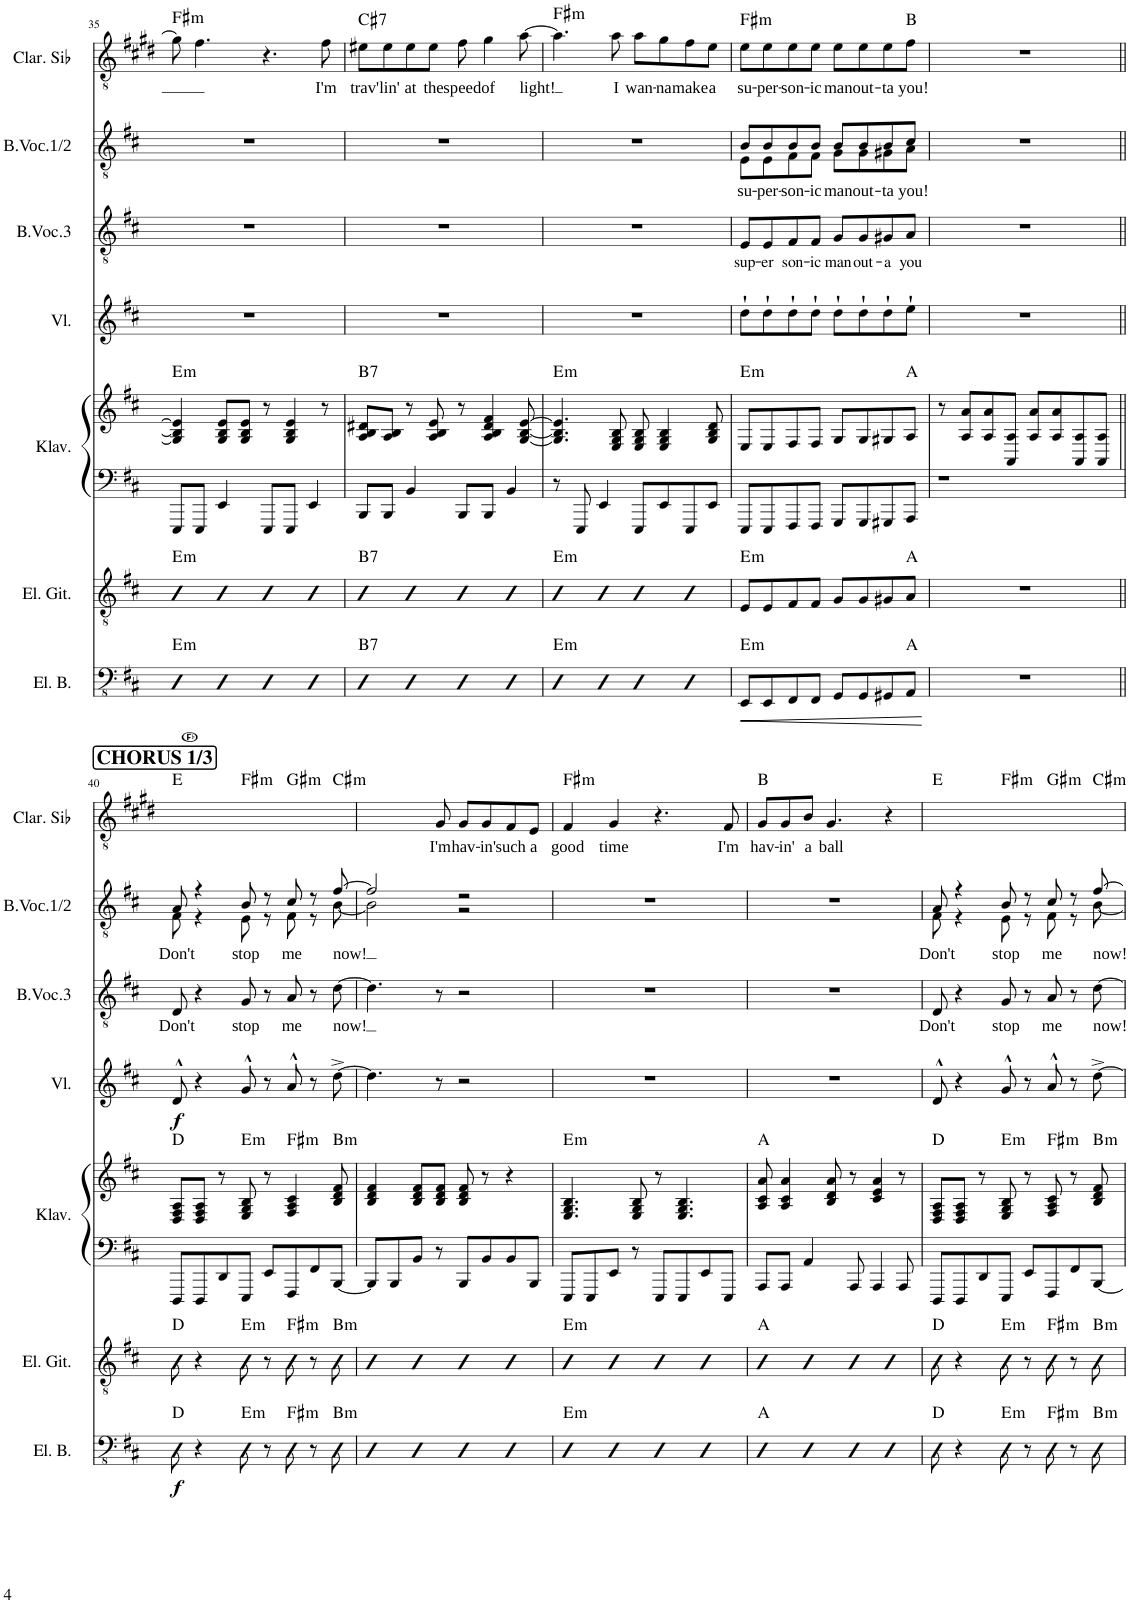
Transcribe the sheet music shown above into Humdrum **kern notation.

**kern	**dynam	**harte	**kern	**harte	**kern	**kern	**harte	**kern	**dynam	**kern	**text	**kern	**text	**kern	**text	**harte
*part7	*part7	*part7	*part6	*part6	*part5	*part5	*part5	*part4	*part4	*part3	*part3	*part2	*part2	*part1	*part1	*part1
*staff8	*staff8	*	*staff7	*	*staff6	*staff5	*	*staff4	*staff4	*staff3	*staff3	*staff2	*staff2	*staff1	*staff1	*
*I"Elektrischer Bass	*	*	*I"Elektrische Gitarre	*	*I"Klavier	*	*	*I"Violine	*	*I"Backing Vocals 3	*	*I"Backing Vocals 1/2	*	*I"Clarinette en Sib	*	*
*I'El. B.	*	*	*I'El. Git.	*	*I'Klav.	*	*	*I'Vl.	*	*I'B.Voc.3	*	*I'B.Voc.1/2	*	*I'Clar. Sib	*	*
!!LO:PB:g=z
*clefFv4	*	*	*clefGv2	*	*clefF4	*clefG2	*	*clefG2	*	*clefGv2	*	*clefGv2	*	*clefGv2	*	*
*	*	*	*	*	*	*	*	*	*	*	*	*	*	*Trd1c2	*	*
*k[f#c#]	*	*	*k[f#c#]	*	*k[f#c#]	*k[f#c#]	*	*k[f#c#]	*	*k[f#c#]	*	*k[f#c#]	*	*k[f#c#g#d#]	*	*
*M4/4	*	*	*M4/4	*	*M4/4	*M4/4	*	*M4/4	*	*M4/4	*	*M4/4	*	*M4/4	*	*
=35	=35	=35	=35	=35	=35	=35	=35	=35	=35	=35	=35	=35	=35	=35	=35	=35
!	!	!LO:H:kt=m	!	!LO:H:kt=m	!	!	!LO:H:kt=m	!	!	!	!	!	!	!	!	!LO:H:kt=m
4BBB	.	E:min	4BBB	E:min	8EEE/L	4G/] 4B/] 4e/]	E:min	1r	.	1r	.	1r	.	8g#\]	.	F#:min
.	.	.	.	.	8EEE/J	.	.	.	.	.	.	.	.	4.f#\	.	.
4BBB	.	.	4BBB	.	4EE/	8G/ 8B/ 8e/L	.	.	.	.	.	.	.	.	.	.
.	.	.	.	.	.	8G/ 8B/ 8e/J	.	.	.	.	.	.	.	.	.	.
4BBB	.	.	4BBB	.	8EEE/L	8r	.	.	.	.	.	.	.	4.r	.	.
.	.	.	.	.	8EEE/J	4G/ 4B/ 4e/	.	.	.	.	.	.	.	.	.	.
4BBB	.	.	4BBB	.	4EE/	.	.	.	.	.	.	.	.	.	.	.
!	!	!	!	!	!	!	!	!	!	!	!	!	!	!	!LO:LY:b	!
.	.	.	.	.	.	8r	.	.	.	.	.	.	.	8f#\	I'm	.
=36	=36	=36	=36	=36	=36	=36	=36	=36	=36	=36	=36	=36	=36	=36	=36	=36
!	!	!LO:H:kt=7	!	!LO:H:kt=7	!	!	!LO:H:kt=7	!	!	!	!	!	!	!	!LO:LY:b	!LO:H:kt=7
4BBB	.	B:7	4BBB	B:7	8BBB/L	8A/ 8B/ 8d#X/L	B:7	1r	.	1r	.	1r	.	8e#X\L	trav'	C#:7
!	!	!	!	!	!	!	!	!	!	!	!	!	!	!	!LO:LY:b	!
.	.	.	.	.	8BBB/J	8A/ 8B/J	.	.	.	.	.	.	.	8e#\	lin'	.
!	!	!	!	!	!	!	!	!	!	!	!	!	!	!	!LO:LY:b	!
4BBB	.	.	4BBB	.	4BB/	8r	.	.	.	.	.	.	.	8e#\	at	.
!	!	!	!	!	!	!	!	!	!	!	!	!	!	!	!LO:LY:b	!
.	.	.	.	.	.	8A/ 8B/ 8e/	.	.	.	.	.	.	.	8e#\J	the	.
!	!	!	!	!	!	!	!	!	!	!	!	!	!	!	!LO:LY:b	!
4BBB	.	.	4BBB	.	8BBB/L	8r	.	.	.	.	.	.	.	8f#\	speed	.
!	!	!	!	!	!	!	!	!	!	!	!	!	!	!	!LO:LY:b	!
.	.	.	.	.	8BBB/J	4A/ 4B/ 4d#/ 4f#/	.	.	.	.	.	.	.	4g#\	of	.
4BBB	.	.	4BBB	.	4BB/	.	.	.	.	.	.	.	.	.	.	.
!	!	!	!	!	!	!	!	!	!	!	!	!	!	!	!LO:LY:b	!
.	.	.	.	.	.	[8G/ [8B/ [8e/	.	.	.	.	.	.	.	[8a\	light!	.
=37	=37	=37	=37	=37	=37	=37	=37	=37	=37	=37	=37	=37	=37	=37	=37	=37
!	!	!LO:H:kt=m	!	!LO:H:kt=m	!	!	!LO:H:kt=m	!	!	!	!	!	!	!	!	!LO:H:kt=m
4BBB	.	E:min	4BBB	E:min	8r	4.G/] 4.B/] 4.e/]	E:min	1r	.	1r	.	1r	.	4.a\]	.	F#:min
.	.	.	.	.	8EEE/	.	.	.	.	.	.	.	.	.	.	.
4BBB	.	.	4BBB	.	4EE/	.	.	.	.	.	.	.	.	.	.	.
!	!	!	!	!	!	!	!	!	!	!	!	!	!	!	!LO:LY:b	!
.	.	.	.	.	.	8E/ 8G/ 8B/	.	.	.	.	.	.	.	8a\	I	.
!	!	!	!	!	!	!	!	!	!	!	!	!	!	!	!LO:LY:b	!
4BBB	.	.	4BBB	.	8EEE/L	8E/ 8G/ 8B/	.	.	.	.	.	.	.	8a\L	wan-	.
!	!	!	!	!	!	!	!	!	!	!	!	!	!	!	!LO:LY:b	!
.	.	.	.	.	8EE/	4E/ 4G/ 4B/	.	.	.	.	.	.	.	8g#\	-na	.
!	!	!	!	!	!	!	!	!	!	!	!	!	!	!	!LO:LY:b	!
4BBB	.	.	4BBB	.	8EEE/	.	.	.	.	.	.	.	.	8f#\	make	.
!	!	!	!	!	!	!	!	!	!	!	!	!	!	!	!LO:LY:b	!
.	.	.	.	.	8EE/J	8G/ 8B/ 8d/	.	.	.	.	.	.	.	8e\J	a	.
=38	=38	=38	=38	=38	=38	=38	=38	=38	=38	=38	=38	=38	=38	=38	=38	=38
!	!LO:HP:b	!LO:H:kt=m	!	!LO:H:kt=m	!	!	!LO:H:kt=m	!	!	!	!LO:LY:b	!	!LO:LY:b	!	!LO:LY:b	!LO:H:kt=m
*	*	*	*	*	*	*	*	*	*	*	*	*^	*	*	*	*
8EEE/L	<	E:min	8E/L	E:min	8EEE/L	8E/L	E:min	8dd`\L	.	8E/L	sup-	8B/L	8E\L	su-	8e\L	su-	F#:min
!	!	!	!	!	!	!	!	!	!	!	!LO:LY:b	!	!	!LO:LY:b	!	!LO:LY:b	!
8EEE/	.	.	8E/	.	8EEE/	8E/	.	8dd`\	.	8E/	-er	8B/	8E\	-per-	8e\	-per-	.
!	!	!	!	!	!	!	!	!	!	!	!LO:LY:b	!	!	!LO:LY:b	!	!LO:LY:b	!
8FFF#/	.	.	8F#/	.	8FFF#/	8F#/	.	8dd`\	.	8F#/	son-	8B/	8F#\	-son-	8e\	-son-	.
!	!	!	!	!	!	!	!	!	!	!	!LO:LY:b	!	!	!LO:LY:b	!	!LO:LY:b	!
8FFF#/J	.	.	8F#/J	.	8FFF#/J	8F#/J	.	8dd`\J	.	8F#/J	-ic	8B/J	8F#\J	-ic	8e\J	-ic	.
!	!	!	!	!	!	!	!	!	!	!	!LO:LY:b	!	!	!LO:LY:b	!	!LO:LY:b	!
8GGG/L	.	.	8G/L	.	8GGG/L	8G/L	.	8dd`\L	.	8G/L	man	8B/L	8G\L	man	8e\L	man	.
!	!	!	!	!	!	!	!	!	!	!	!LO:LY:b	!	!	!LO:LY:b	!	!LO:LY:b	!
8GGG/	.	.	8G/	.	8GGG/	8G/	.	8dd`\	.	8G/	out-	8B/	8G\	out-	8e\	out-	.
!	!	!	!	!	!	!	!	!	!	!	!LO:LY:b	!	!	!LO:LY:b	!	!LO:LY:b	!
8GGG#X/	.	.	8G#X/	.	8GGG#X/	8G#X/	.	8dd`\	.	8G#X/	-a	8B/	8G#X\	-ta	8e\	-ta	.
!	!	!	!	!	!	!	!	!	!	!	!LO:LY:b	!	!	!LO:LY:b	!	!LO:LY:b	!
8AAA/J	.	A:maj	8A/J	A:maj	8AAA/J	8A/J	A:maj	8ee`\J	.	8A/J	you	8c#/J	8A\J	you!	8f#\J	you!	B:maj
*	*	*	*	*	*	*	*	*	*	*	*	*v	*v	*	*	*	*
.	[	.	.	.	.	.	.	.	.	.	.	.	.	.	.	.
=39	=39	=39	=39	=39	=39	=39	=39	=39	=39	=39	=39	=39	=39	=39	=39	=39
1r	.	.	1r	.	1r	8r	.	1r	.	1r	.	1r	.	1r	.	.
.	.	.	.	.	.	8A/ 8a/L	.	.	.	.	.	.	.	.	.	.
.	.	.	.	.	.	8A/ 8a/	.	.	.	.	.	.	.	.	.	.
.	.	.	.	.	.	8AA/ 8A/J	.	.	.	.	.	.	.	.	.	.
.	.	.	.	.	.	8A/ 8a/L	.	.	.	.	.	.	.	.	.	.
.	.	.	.	.	.	8A/ 8a/	.	.	.	.	.	.	.	.	.	.
.	.	.	.	.	.	8AA/ 8A/	.	.	.	.	.	.	.	.	.	.
.	.	.	.	.	.	8AA/ 8A/J	.	.	.	.	.	.	.	.	.	.
!!LO:LB:g=z
!!LO:REH:place=s1:a:B:cj:fs=14:t=CHORUS 1/3
=40||	=40||	=40||	=40||	=40||	=40||	=40||	=40||	=40||	=40||	=40||	=40||	=40||	=40||	=40||	=40||	=40||
!	!LO:DY:b	!	!	!	!	!	!	!	!LO:DY:b	!	!LO:LY:b	!	!LO:LY:b	!	!LO:LY:b	!
*	*	*	*	*	*	*	*	*	*	*	*	*^	*	*	*	*
8D\	f	D:maj	8D\	D:maj	8DDD/L	8D/ 8F#/ 8A/L	D:maj	8d^^/	f	8D/	Don't	8A/	8F#\	Don't	8E	Don't	E:maj
4r	.	.	4r	.	8DDD/	8D/ 8F#/ 8A/J	.	4r	.	4r	.	4r	4r	.	4ryy	.	.
.	.	.	.	.	8DD/	8r	.	.	.	.	.	.	.	.	.	.	.
!	!	!LO:H:kt=m	!	!LO:H:kt=m	!	!	!LO:H:kt=m	!	!	!	!LO:LY:b	!	!	!LO:LY:b	!	!LO:LY:b	!LO:H:kt=m
8G\	.	E:min	8G\	E:min	8EEE/J	8E/ 8G/ 8B/	E:min	8g^^/	.	8G/	stop	8B/	8E\	stop	8A	stop	F#:min
8r	.	.	8r	.	8EE/L	8r	.	8r	.	8r	.	8r	8r	.	8ryy	.	.
!	!	!LO:H:kt=m	!	!LO:H:kt=m	!	!	!LO:H:kt=m	!	!	!	!LO:LY:b	!	!	!LO:LY:b	!	!LO:LY:b	!LO:H:kt=m
8A\	.	F#:min	8A\	F#:min	8FFF#/	4F#/ 4A/ 4c#/	F#:min	8a^^/	.	8A/	me	8c#/	8F#\	me	8B	me	G#:min
8r	.	.	8r	.	8FF#/	.	.	8r	.	8r	.	8r	8r	.	8ryy	.	.
!	!	!LO:H:kt=m	!	!LO:H:kt=m	!	!	!LO:H:kt=m	!	!	!	!LO:LY:b	!	!	!LO:LY:b	!	!LO:LY:b	!LO:H:kt=m
8d\	.	B:min	8d\	B:min	[8BBB/J	8B/ 8d/ 8f#/	B:min	[8dd^\	.	[8d\	now!	[8f#/	[8B\	now!	[8e	now!	C#:min
=41	=41	=41	=41	=41	=41	=41	=41	=41	=41	=41	=41	=41	=41	=41	=41	=41	=41
4BBB	.	.	4BBB	.	8BBB/L]	4B/ 4d/ 4f#/	.	4.dd\]	.	4.d\]	.	2f#/]	2B\]	.	4.e]	.	.
.	.	.	.	.	8BBB/	.	.	.	.	.	.	.	.	.	.	.	.
4BBB	.	.	4BBB	.	8BB/J	8B/ 8d/ 8f#/L	.	.	.	.	.	.	.	.	.	.	.
!	!	!	!	!	!	!	!	!	!	!	!	!	!	!	!	!LO:LY:b	!
.	.	.	.	.	8r	8B/ 8d/ 8f#/J	.	8r	.	8r	.	.	.	.	8G#/	I'm	.
!	!	!	!	!	!	!	!	!	!	!	!	!	!	!	!	!LO:LY:b	!
4BBB	.	.	4BBB	.	8BBB/L	8B/ 8d/ 8f#/	.	2r	.	2r	.	2r	2r	.	8G#/L	hav-	.
!	!	!	!	!	!	!	!	!	!	!	!	!	!	!	!	!LO:LY:b	!
.	.	.	.	.	8BB/	8r	.	.	.	.	.	.	.	.	8G#/	-in'	.
!	!	!	!	!	!	!	!	!	!	!	!	!	!	!	!	!LO:LY:b	!
4BBB	.	.	4BBB	.	8BB/	4r	.	.	.	.	.	.	.	.	8F#/	such	.
!	!	!	!	!	!	!	!	!	!	!	!	!	!	!	!	!LO:LY:b	!
.	.	.	.	.	8BBB/J	.	.	.	.	.	.	.	.	.	8E/J	a	.
*	*	*	*	*	*	*	*	*	*	*	*	*v	*v	*	*	*	*
=42	=42	=42	=42	=42	=42	=42	=42	=42	=42	=42	=42	=42	=42	=42	=42	=42
!	!	!LO:H:kt=m	!	!LO:H:kt=m	!	!	!LO:H:kt=m	!	!	!	!	!	!	!	!LO:LY:b	!LO:H:kt=m
4BBB	.	E:min	4BBB	E:min	8EEE/L	4.E/ 4.G/ 4.B/	E:min	1r	.	1r	.	1r	.	4F#/	good	F#:min
.	.	.	.	.	8EEE/	.	.	.	.	.	.	.	.	.	.	.
!	!	!	!	!	!	!	!	!	!	!	!	!	!	!	!LO:LY:b	!
4BBB	.	.	4BBB	.	8EE/J	.	.	.	.	.	.	.	.	4G#/	time	.
.	.	.	.	.	8r	8E/ 8G/ 8B/	.	.	.	.	.	.	.	.	.	.
4BBB	.	.	4BBB	.	8EEE/L	8r	.	.	.	.	.	.	.	4.r	.	.
.	.	.	.	.	8EEE/	4.E/ 4.G/ 4.B/	.	.	.	.	.	.	.	.	.	.
4BBB	.	.	4BBB	.	8EE/	.	.	.	.	.	.	.	.	.	.	.
!	!	!	!	!	!	!	!	!	!	!	!	!	!	!	!LO:LY:b	!
.	.	.	.	.	8EEE/J	.	.	.	.	.	.	.	.	8F#/	I'm	.
=43	=43	=43	=43	=43	=43	=43	=43	=43	=43	=43	=43	=43	=43	=43	=43	=43
!	!	!	!	!	!	!	!	!	!	!	!	!	!	!	!LO:LY:b	!
4BBB	.	A:maj	4BBB	A:maj	8AAA/L	8A/ 8c#/ 8a/	A:maj	1r	.	1r	.	1r	.	8G#/L	hav-	B:maj
!	!	!	!	!	!	!	!	!	!	!	!	!	!	!	!LO:LY:b	!
.	.	.	.	.	8AAA/J	4A/ 4c#/ 4a/	.	.	.	.	.	.	.	8G#/	-in'	.
!	!	!	!	!	!	!	!	!	!	!	!	!	!	!	!LO:LY:b	!
4BBB	.	.	4BBB	.	4AA/	.	.	.	.	.	.	.	.	8B/J	a	.
!	!	!	!	!	!	!	!	!	!	!	!	!	!	!	!LO:LY:b	!
.	.	.	.	.	.	8B/ 8d/ 8a/	.	.	.	.	.	.	.	4.G#/	ball	.
4BBB	.	.	4BBB	.	8AAA/	8r	.	.	.	.	.	.	.	.	.	.
.	.	.	.	.	4AAA/	4c#/ 4e/ 4a/	.	.	.	.	.	.	.	.	.	.
4BBB	.	.	4BBB	.	.	.	.	.	.	.	.	.	.	4r	.	.
.	.	.	.	.	8AAA/	8r	.	.	.	.	.	.	.	.	.	.
=44	=44	=44	=44	=44	=44	=44	=44	=44	=44	=44	=44	=44	=44	=44	=44	=44
!	!	!	!	!	!	!	!	!	!	!	!LO:LY:b	!	!LO:LY:b	!	!LO:LY:b	!
*	*	*	*	*	*	*	*	*	*	*	*	*^	*	*	*	*
8D\	.	D:maj	8D\	D:maj	8DDD/L	8D/ 8F#/ 8A/L	D:maj	8d^^/	.	8D/	Don't	8A/	8F#\	Don't	8E	Don't	E:maj
4r	.	.	4r	.	8DDD/	8D/ 8F#/ 8A/J	.	4r	.	4r	.	4r	4r	.	4ryy	.	.
.	.	.	.	.	8DD/	8r	.	.	.	.	.	.	.	.	.	.	.
!	!	!LO:H:kt=m	!	!LO:H:kt=m	!	!	!LO:H:kt=m	!	!	!	!LO:LY:b	!	!	!LO:LY:b	!	!LO:LY:b	!LO:H:kt=m
8G\	.	E:min	8G\	E:min	8EEE/J	8E/ 8G/ 8B/	E:min	8g^^/	.	8G/	stop	8B/	8E\	stop	8A	stop	F#:min
8r	.	.	8r	.	8EE/L	8r	.	8r	.	8r	.	8r	8r	.	8ryy	.	.
!	!	!LO:H:kt=m	!	!LO:H:kt=m	!	!	!LO:H:kt=m	!	!	!	!LO:LY:b	!	!	!LO:LY:b	!	!LO:LY:b	!LO:H:kt=m
8A\	.	F#:min	8A\	F#:min	8FFF#/	8F#/ 8A/ 8c#/	F#:min	8a^^/	.	8A/	me	8c#/	8F#\	me	8B	me	G#:min
8r	.	.	8r	.	8FF#/	8r	.	8r	.	8r	.	8r	8r	.	8ryy	.	.
!	!	!LO:H:kt=m	!	!LO:H:kt=m	!	!	!LO:H:kt=m	!	!	!	!LO:LY:b	!	!	!LO:LY:b	!	!LO:LY:b	!LO:H:kt=m
8d\	.	B:min	8d\	B:min	[8BBB/J	8B/ 8d/ 8f#/	B:min	[8dd^\	.	[8d\	now!	[8f#/	[8B\	now!	[8e	now!	C#:min
*	*	*	*	*	*	*	*	*	*	*	*	*v	*v	*	*	*	*
=	=	=	=	=	=	=	=	=	=	=	=	=	=	=	=	=
*-	*-	*-	*-	*-	*-	*-	*-	*-	*-	*-	*-	*-	*-	*-	*-	*-
